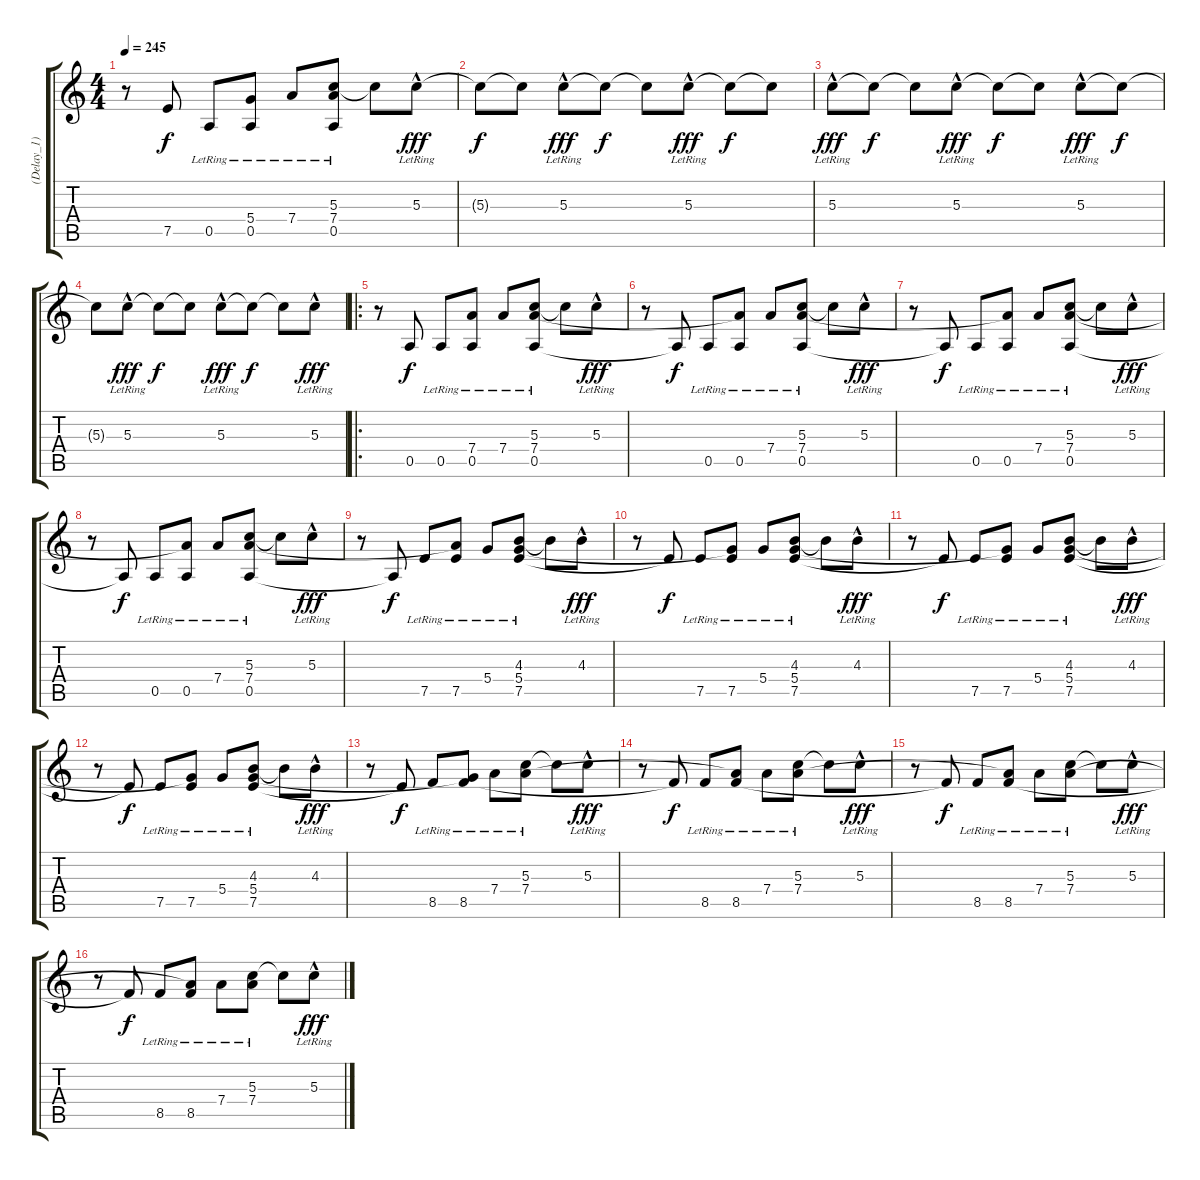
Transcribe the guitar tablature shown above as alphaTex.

\track ("(Delay_1)" "(Delay_1)") {instrument electricguitarjazz}
\staff {score tabs}
\tuning (E4 B3 G3 D3 A2 E2) {hide}
\ts (4 4)
\tempo 245
\clef g2
\ks c
r.8{dy fff} 7.5{t}.8{dy f} 0.5{lr}.8 (5.4{t} 0.5{lr}).8 7.4{lr}.8 (5.3{lr} 7.4{lr} 0.5{lr}).8 5.3{t}.8 5.3{hac lr}.8{dy fff} |
5.3{t}.8{dy f} 5.3{t}.8{volume 3} 5.3{hac lr}.8{dy fff} 5.3{t}.8{dy f} 5.3{t}.8 5.3{hac lr}.8{dy fff} 5.3{t}.8{dy f} 5.3{t}.8 |
5.3{hac lr}.8{dy fff} 5.3{t}.8{dy f} 5.3{t}.8 5.3{hac lr}.8{dy fff} 5.3{t}.8{dy f} 5.3{t}.8 5.3{hac lr}.8{dy fff} 5.3{t}.8{dy f} |
5.3{t}.8 5.3{hac lr}.8{dy fff} 5.3{t}.8{dy f} 5.3{t}.8 5.3{hac lr}.8{dy fff} 5.3{t}.8{dy f} 5.3{t}.8 5.3{hac lr}.8{dy fff} |
\ro
r.8{volume 8} 0.5.8{dy f} 0.5{lr}.8 (7.4 0.5{lr}).8 7.4{lr}.8 (5.3{lr} 7.4{lr} 0.5{lr}).8 5.3{t}.8 5.3{hac lr}.8{dy fff} |
r.8 0.5{t}.8{dy f} 0.5{lr}.8 (7.4{t} 0.5{lr}).8 7.4{lr}.8 (5.3{lr} 7.4{lr} 0.5{lr}).8 5.3{t}.8 5.3{hac lr}.8{dy fff} |
r.8 0.5{t}.8{dy f} 0.5{lr}.8 (7.4{t} 0.5{lr}).8 7.4{lr}.8 (5.3{lr} 7.4{lr} 0.5{lr}).8 5.3{t}.8 5.3{hac lr}.8{dy fff} |
r.8 0.5{t}.8{dy f} 0.5{lr}.8 (7.4{t} 0.5{lr}).8 7.4{lr}.8 (5.3{lr} 7.4{lr} 0.5{lr}).8 5.3{t}.8 5.3{hac lr}.8{dy fff} |
r.8 0.5{t}.8{dy f} 7.5{lr}.8 (7.4{t} 7.5{lr}).8 5.4{lr}.8 (4.3{lr} 5.4{lr} 7.5{lr}).8 4.3{t}.8 4.3{hac lr}.8{dy fff} |
r.8 7.5{t}.8{dy f} 7.5{lr}.8 (5.4{t} 7.5{lr}).8 5.4{lr}.8 (4.3{lr} 5.4{lr} 7.5{lr}).8 4.3{t}.8 4.3{hac lr}.8{dy fff} |
r.8 7.5{t}.8{dy f} 7.5{lr}.8 (5.4{t} 7.5{lr}).8 5.4{lr}.8 (4.3{lr} 5.4{lr} 7.5{lr}).8 4.3{t}.8 4.3{hac lr}.8{dy fff} |
r.8 7.5{t}.8{dy f} 7.5{lr}.8 (5.4{t} 7.5{lr}).8 5.4{lr}.8 (4.3{lr} 5.4{lr} 7.5{lr}).8 4.3{t}.8 4.3{hac lr}.8{dy fff} |
r.8 7.5{t}.8{dy f} 8.5{lr}.8 (5.4{t} 8.5{lr}).8 7.4{lr}.8 (5.3{lr} 7.4{lr}).8 5.3{t}.8 5.3{hac lr}.8{dy fff} |
r.8 8.5{t}.8{dy f} 8.5{lr}.8 (7.4{t} 8.5{lr}).8 7.4{lr}.8 (5.3{lr} 7.4{lr}).8 5.3{t}.8 5.3{hac lr}.8{dy fff} |
r.8 8.5{t}.8{dy f} 8.5{lr}.8 (7.4{t} 8.5{lr}).8 7.4{lr}.8 (5.3{lr} 7.4{lr}).8 5.3{t}.8 5.3{hac lr}.8{dy fff} |
r.8 8.5{t}.8{dy f} 8.5{lr}.8 (7.4{t} 8.5{lr}).8 7.4{lr}.8 (5.3{lr} 7.4{lr}).8 5.3{t}.8 5.3{hac lr}.8{dy fff}
